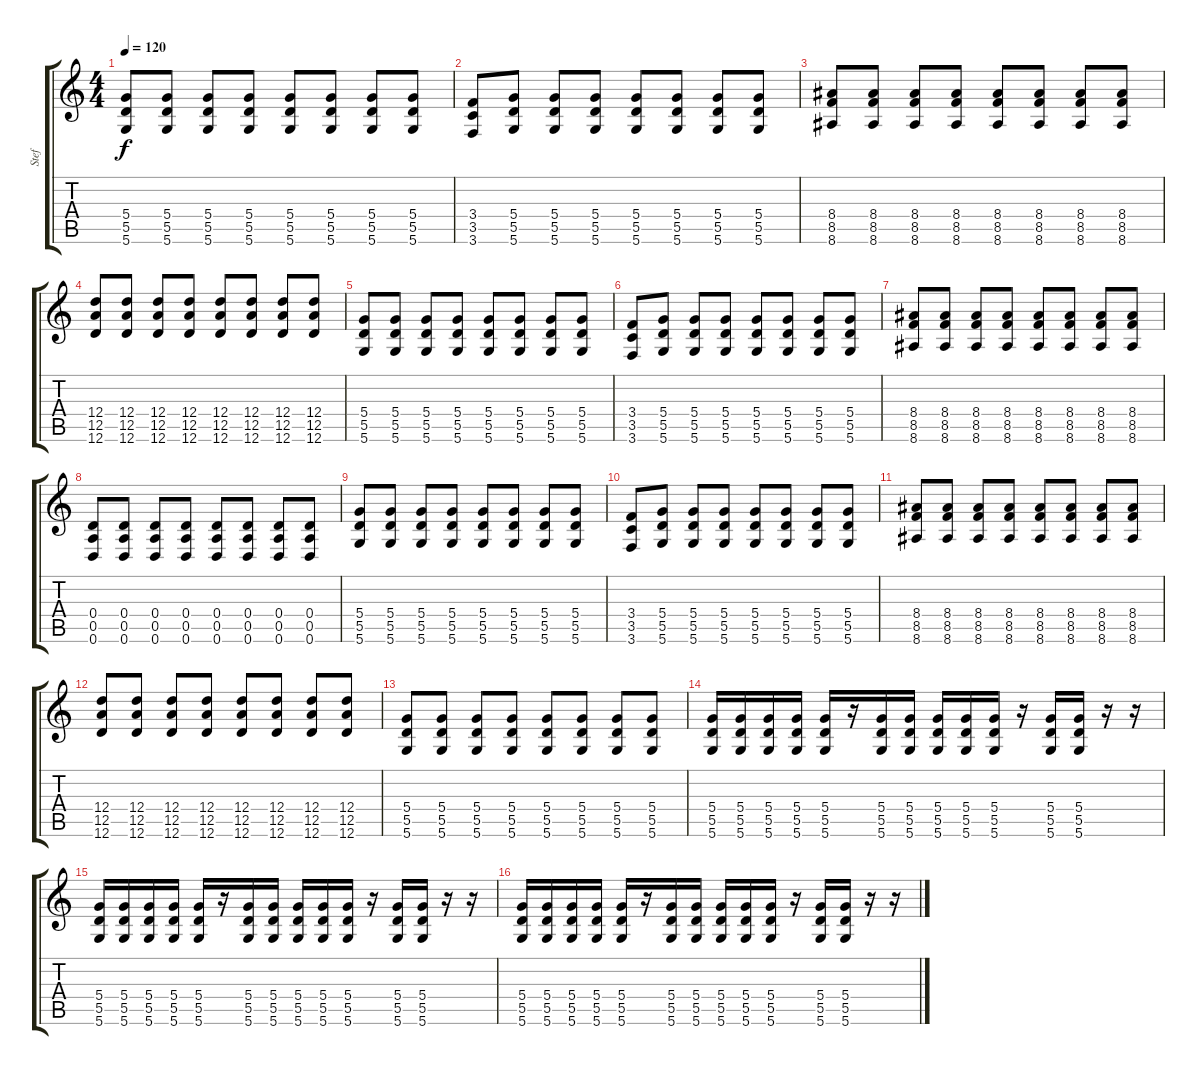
\track ("Stef" "Stef") {instrument distortionguitar}
\staff {score tabs}
\tuning (E4 B3 G3 D3 A2 D2) {hide}
\ts (4 4)
\tempo 120
\clef g2
\ks c
(5.4 5.5 5.6).8{dy f} (5.4 5.5 5.6).8 (5.4 5.5 5.6).8 (5.4 5.5 5.6).8 (5.4 5.5 5.6).8 (5.4 5.5 5.6).8 (5.4 5.5 5.6).8 (5.4 5.5 5.6).8 |
(3.4 3.5 3.6).8 (5.4 5.5 5.6).8 (5.4 5.5 5.6).8 (5.4 5.5 5.6).8 (5.4 5.5 5.6).8 (5.4 5.5 5.6).8 (5.4 5.5 5.6).8 (5.4 5.5 5.6).8 |
(8.4 8.5 8.6).8 (8.4 8.5 8.6).8 (8.4 8.5 8.6).8 (8.4 8.5 8.6).8 (8.4 8.5 8.6).8 (8.4 8.5 8.6).8 (8.4 8.5 8.6).8 (8.4 8.5 8.6).8 |
(12.4 12.5 12.6).8 (12.4 12.5 12.6).8 (12.4 12.5 12.6).8 (12.4 12.5 12.6).8 (12.4 12.5 12.6).8 (12.4 12.5 12.6).8 (12.4 12.5 12.6).8 (12.4 12.5 12.6).8 |
(5.4 5.5 5.6).8 (5.4 5.5 5.6).8 (5.4 5.5 5.6).8 (5.4 5.5 5.6).8 (5.4 5.5 5.6).8 (5.4 5.5 5.6).8 (5.4 5.5 5.6).8 (5.4 5.5 5.6).8 |
(3.4 3.5 3.6).8 (5.4 5.5 5.6).8 (5.4 5.5 5.6).8 (5.4 5.5 5.6).8 (5.4 5.5 5.6).8 (5.4 5.5 5.6).8 (5.4 5.5 5.6).8 (5.4 5.5 5.6).8 |
(8.4 8.5 8.6).8 (8.4 8.5 8.6).8 (8.4 8.5 8.6).8 (8.4 8.5 8.6).8 (8.4 8.5 8.6).8 (8.4 8.5 8.6).8 (8.4 8.5 8.6).8 (8.4 8.5 8.6).8 |
(0.4 0.5 0.6).8 (0.4 0.5 0.6).8 (0.4 0.5 0.6).8 (0.4 0.5 0.6).8 (0.4 0.5 0.6).8 (0.4 0.5 0.6).8 (0.4 0.5 0.6).8 (0.4 0.5 0.6).8 |
(5.4 5.5 5.6).8 (5.4 5.5 5.6).8 (5.4 5.5 5.6).8 (5.4 5.5 5.6).8 (5.4 5.5 5.6).8 (5.4 5.5 5.6).8 (5.4 5.5 5.6).8 (5.4 5.5 5.6).8 |
(3.4 3.5 3.6).8 (5.4 5.5 5.6).8 (5.4 5.5 5.6).8 (5.4 5.5 5.6).8 (5.4 5.5 5.6).8 (5.4 5.5 5.6).8 (5.4 5.5 5.6).8 (5.4 5.5 5.6).8 |
(8.4 8.5 8.6).8 (8.4 8.5 8.6).8 (8.4 8.5 8.6).8 (8.4 8.5 8.6).8 (8.4 8.5 8.6).8 (8.4 8.5 8.6).8 (8.4 8.5 8.6).8 (8.4 8.5 8.6).8 |
(12.4 12.5 12.6).8 (12.4 12.5 12.6).8 (12.4 12.5 12.6).8 (12.4 12.5 12.6).8 (12.4 12.5 12.6).8 (12.4 12.5 12.6).8 (12.4 12.5 12.6).8 (12.4 12.5 12.6).8 |
(5.4 5.5 5.6).8 (5.4 5.5 5.6).8 (5.4 5.5 5.6).8 (5.4 5.5 5.6).8 (5.4 5.5 5.6).8 (5.4 5.5 5.6).8 (5.4 5.5 5.6).8 (5.4 5.5 5.6).8 |
(5.4 5.5 5.6).16 (5.4 5.5 5.6).16 (5.4 5.5 5.6).16 (5.4 5.5 5.6).16 (5.4 5.5 5.6).16 r.16 (5.4 5.5 5.6).16 (5.4 5.5 5.6).16 (5.4 5.5 5.6).16 (5.4 5.5 5.6).16 (5.4 5.5 5.6).16 r.16 (5.4 5.5 5.6).16 (5.4 5.5 5.6).16 r.16 r.16 |
(5.4 5.5 5.6).16 (5.4 5.5 5.6).16 (5.4 5.5 5.6).16 (5.4 5.5 5.6).16 (5.4 5.5 5.6).16 r.16 (5.4 5.5 5.6).16 (5.4 5.5 5.6).16 (5.4 5.5 5.6).16 (5.4 5.5 5.6).16 (5.4 5.5 5.6).16 r.16 (5.4 5.5 5.6).16 (5.4 5.5 5.6).16 r.16 r.16 |
(5.4 5.5 5.6).16 (5.4 5.5 5.6).16 (5.4 5.5 5.6).16 (5.4 5.5 5.6).16 (5.4 5.5 5.6).16 r.16 (5.4 5.5 5.6).16 (5.4 5.5 5.6).16 (5.4 5.5 5.6).16 (5.4 5.5 5.6).16 (5.4 5.5 5.6).16 r.16 (5.4 5.5 5.6).16 (5.4 5.5 5.6).16 r.16 r.16
